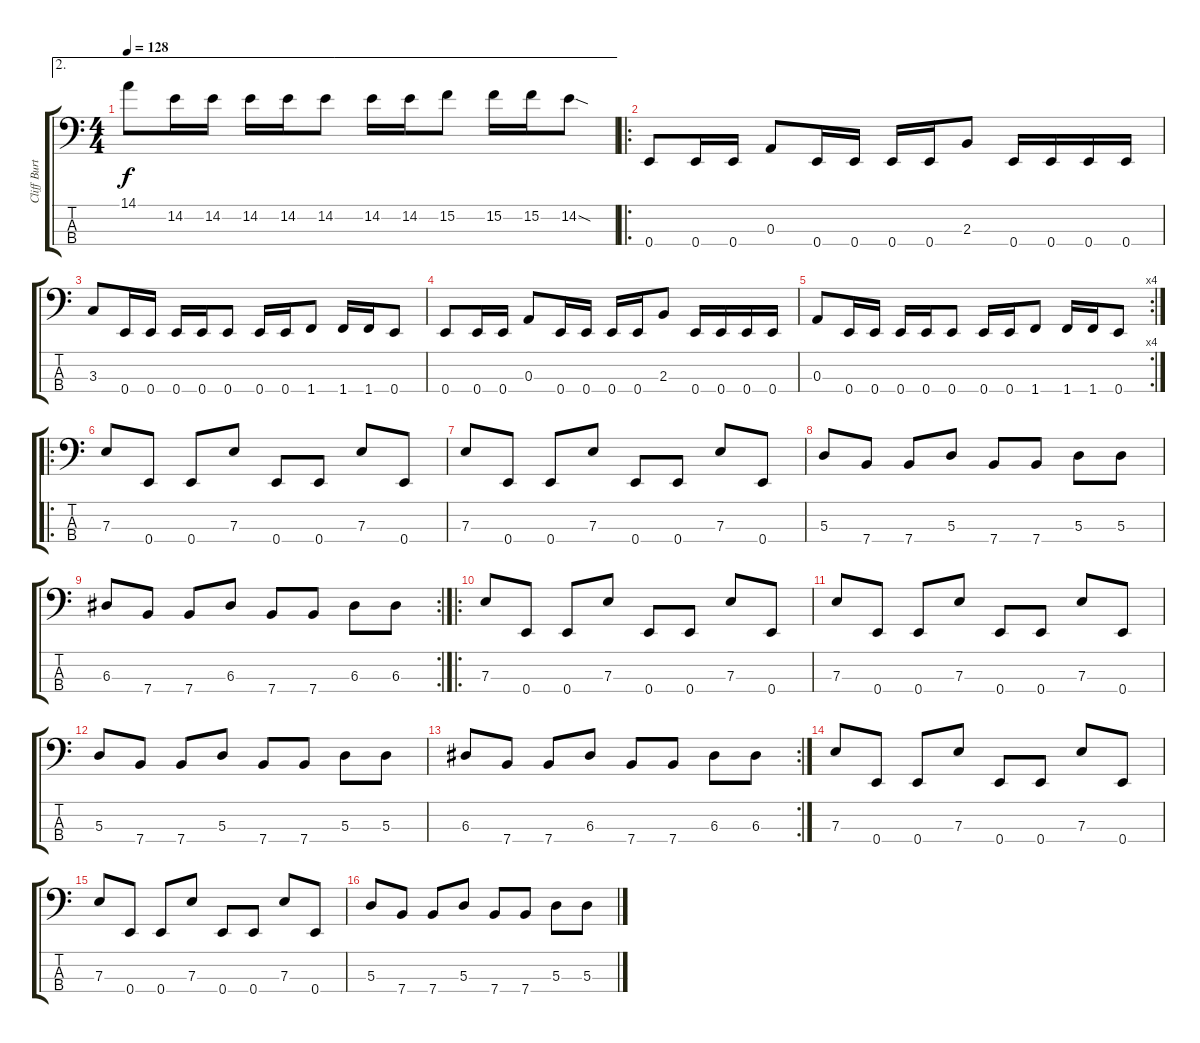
\track ("Cliff Burton (Bass)" "Cliff Burt") {instrument acousticguitarsteel}
\staff {score tabs}
\tuning (G2 D2 A1 E1) {hide}
\ae 2
\ts (4 4)
\tempo 128
\clef f4
\ks c
14.1.8{dy f instrument overdrivenguitar} 14.2.16 14.2.16 14.2.16 14.2.16 14.2.8 14.2.16 14.2.16 15.2.8 15.2.16 15.2.16 14.2{sod}.8 |
\ro
0.4.8{instrument electricbassfinger} 0.4.16 0.4.16 0.3.8 0.4.16 0.4.16 0.4.16 0.4.16 2.3.8 0.4.16 0.4.16 0.4.16 0.4.16 |
3.3.8 0.4.16 0.4.16 0.4.16 0.4.16 0.4.8 0.4.16 0.4.16 1.4.8 1.4.16 1.4.16 0.4.8 |
0.4.8 0.4.16 0.4.16 0.3.8 0.4.16 0.4.16 0.4.16 0.4.16 2.3.8 0.4.16 0.4.16 0.4.16 0.4.16 |
\rc 4
0.3.8 0.4.16 0.4.16 0.4.16 0.4.16 0.4.8 0.4.16 0.4.16 1.4.8 1.4.16 1.4.16 0.4.8 |
\ro
7.3.8 0.4.8 0.4.8 7.3.8 0.4.8 0.4.8 7.3.8 0.4.8 |
7.3.8 0.4.8 0.4.8 7.3.8 0.4.8 0.4.8 7.3.8 0.4.8 |
5.3.8 7.4.8 7.4.8 5.3.8 7.4.8 7.4.8 5.3.8 5.3.8 |
\rc 2
6.3.8 7.4.8 7.4.8 6.3.8 7.4.8 7.4.8 6.3.8 6.3.8 |
\ro
7.3.8 0.4.8 0.4.8 7.3.8 0.4.8 0.4.8 7.3.8 0.4.8 |
7.3.8 0.4.8 0.4.8 7.3.8 0.4.8 0.4.8 7.3.8 0.4.8 |
5.3.8 7.4.8 7.4.8 5.3.8 7.4.8 7.4.8 5.3.8 5.3.8 |
\rc 2
6.3.8 7.4.8 7.4.8 6.3.8 7.4.8 7.4.8 6.3.8 6.3.8 |
7.3.8 0.4.8 0.4.8 7.3.8 0.4.8 0.4.8 7.3.8 0.4.8 |
7.3.8 0.4.8 0.4.8 7.3.8 0.4.8 0.4.8 7.3.8 0.4.8 |
5.3.8 7.4.8 7.4.8 5.3.8 7.4.8 7.4.8 5.3.8 5.3.8
